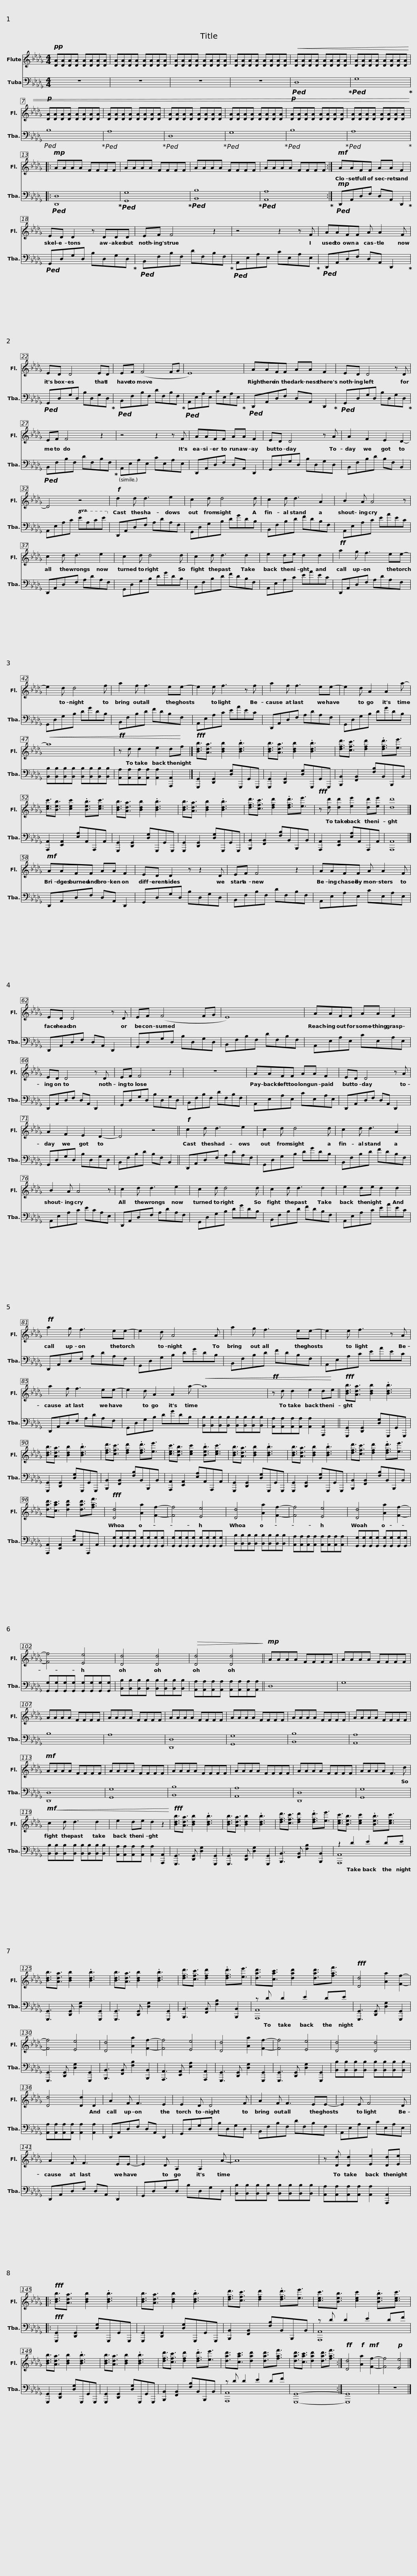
X:1
%%score 1 ( 2 3 )
L:1/8
M:4/4
I:linebreak $
K:Db
V:1 treble
V:2 bass
V:3 bass
V:1
!pp! [DA][DA][DA][DA] [DA][DA][DA][DA] | [DA][DA][DA][DA] [DA][DA][DA][DA] | [DA][DA][DA][DA] [DA][DA][DA][DA] | [DA][DA][DA][DA] [DA][DA][DA][DA] |!<(! [DA][DA][DA][DA] [DA][DA][DA][DA] |$ %5
 [DA][DA][DA][DA] [DA][DA][DA][DA] |!p! [DA][DA][DA][DA] [DA][DA][DA][DA] | [DA][DA][DA][DA] [DA][DA][DA][DA] | [DA][DA][DA][DA] [DA][DA][DA][DA] | [DA][DA][DA][DA] [DA][DA][DA][DA] |$ %10
!p! [DA][DA][DA][DA] [DA][DA][DA][DA] | [DA][DA][DA][DA] [DA][DA][DA][DA]!<)! |:!mp! AAAA FFFF | AAAA FFFF | AAAA FFFF |$ %15
 AAAA FFFF :|!mf! AAFF AA F2 | ED D2 z DDD |$ EF F4 z2 | z4 z2 z F | %20
 AAFF A A2 F | ED D4 ED |$ EF (F4 FG | E8) | AAFF AA F2 |$ %25
 ED D4 z D | EF F4 z2 | z4 z2 z F | AAFF AA F2 |$ ED D4 z A | %30
 A2 F2 E2 D2- | D4 z4 |!f! d2 d d3 e2 |$ c2 d d4 d | c2 d d3 A2 | %35
 B2 A A4 z | c2 d d3 e2 |$ c2 d d4 d | c2 d d3 d2 | e2 de d2 d2 | %40
!ff! a2 g f3 ee- |$ e2 d d4 f | a2 f f3 ee- | e2 e f3 z f |$ a2 f f3 ee- | %45
 e2 d A2 A2 a- |!<(! a8 |!ff! z d d2 e2 d!<)!f |]$!fff! [Bdb]3/2[Ada]3/2 [Bdb]2 .[Bdb]3 | [Bdb]3/2[Ada]3/2 [Bdb]2 .[Bdb]3 | %50
 [dfd']3/2[cfc']3/2 [dfd']2 .[dfd']3/2[ee']3/2 | [cec']3/2[Beb]3/2 [cec']2 .[Beb]3/2[cec']3/2 |$ [Bdb]3/2[Ada]3/2 [Bdb]2 .[Bdb]3 | [Bdb]3/2[Ada]3/2 [Bdb]2 .[Bdb]3 | [dfd']3/2[cfc']3/2 [dfd']2 .[dfd']3/2[ee']3/2 | %55
!fff! z [dd'] [dd']2 [ee']2 [dd'][ee'] | [dd']8 |]$!mf! AAFF AA F2 | ED D2 z z2 D | EF F4 z2 |$ %60
 AAFF A A2 F | ED D4 z D | EF (F4 FG |$ E8) | AAFF AA F2 | %65
 ED D4 z D |$ EF F4 z2 | z8 | AAFF AA F2 | ED D4 z A |$ %70
 A2 F2 E2 D2- | D4 z4 ||!f! c2 d d3 e2 | c2 d d4 d |$ c2 d d3 A2 | %75
 B2 A A4 z | c2 d d3 e2 | c2 d d4 d |$ c2 d d3 d2 | e2 de d2 d2 | %80
!ff! a2 g f3 ee- |$ e2 d A4 A | a2 g f3 ee- | e2 e f3 z A |$ a2 f f3 ee- | %85
 e2 d A2 A2 a- |!<(! a8 |!ff! z d d2 e2 d!<)!e ||$!fff! [Bdb]3/2[Ada]3/2 [Bdb]2 .[Bdb]3 | [Bdb]3/2[Ada]3/2 [Bdb]2 .[Bdb]3 | %90
 [dfd']3/2[cfc']3/2 [dfd']2 .[dfd']3/2[ee']3/2 | [cec']3/2[Beb]3/2 [cec']2 .[Beb]3/2[cec']3/2 |$ [Bdb]3/2[Ada]3/2 [Bdb]2 .[Bdb]3 | [Bdb]3/2[Ada]3/2 [Bdb]2 .[Bdb]3 | [dfd']3/2[cfc']3/2 [dfd']2 .[dfd']3/2[ee']3/2 | %95
 [dad']3/2[cac']3/2 [dad']2 [dad']3/2[faf']3/2 |$!fff! [Dd]4 [Aa]2 [Ff]2- | [Ff]4 [Ee]4 | [Dd]4 [Aa]2 [Ff]2- | [Ff]4 [Ee]4 | %100
 [Dd]4 [Aa]2 [Ff]2- |$ [Ff]4 [Ee]4 | [Dd]4 [Dd]4 |!>(! [Dd]4 [Dd]4!>)! ||!mp! AAAA FFFF | %105
 AAAA FFFF |$ AAAA FFFF | AAAA FFFF | AAAA FFFF | AAAA FFFF | %110
 AAAA FFFF |$ AAAA FFFF |!mf! AAAA FFFF | AAAA FFFF | AAAA FFFF | %115
 AAAA FFFF |$ AAAA FFFF | AAAA F3 d |!mf!!<(! c2 d d3 d2 | e2 de d2 z2!<)! | %120
!fff! [Bdb]3/2[Ada]3/2 [Bdb]2 .[Bdb]3 |$ [Bdb]3/2[Ada]3/2 [Bdb]2 .[Bdb]3 | [dfd']3/2[cfc']3/2 [dfd']2 .[dfd']3/2[ee']3/2 | [cec']3/2[Beb]3/2 [cec']2 .[Beb]3/2[cec']3/2 | [Bdb]3/2[Ada]3/2 [Bdb]2 .[Bdb]3 |$ %125
 [Bdb]3/2[Ada]3/2 [Bdb]2 .[Bdb]3 | [dfd']3/2[cfc']3/2 [dfd']2 .[dfd']3/2[ee']3/2 | [dad']3/2[cac']3/2 [dad']2 [dad']3/2[faf']3/2 |!fff! [Dd]4 [Aa]2 [Ff]2- | [Ff]4 [Ee]4 |$ %130
 [Dd]4 [Aa]2 [Ff]2- | [Ff]4 [Ee]4 | [Dd]4 [Aa]2 [Ff]2- | [Ff]4 [Ee]4 | [Dd]4 [Dd]4 | %135
 [Dd]4 [Dd]2 D2 |$ A2 F F3 E2 | E2 D D4 F | A2 F F3 EE- | E2 E F4 D |$ %140
 A2 F F3 EE- | E2 D A,2 A,2 A- | A8 | z [Dd] [Dd]2 [Ee]2 [Dd][Ee] |:$!fff! [Bdb]3/2[Ada]3/2 [Bdb]2 .[Bdb]3 | %145
 [Bdb]3/2[Ada]3/2 [Bdb]2 .[Bdb]3 | [dfd']3/2[cfc']3/2 [dfd']2 .[dfd']3/2[ee']3/2 | [cec']3/2[Beb]3/2 [cec']2 .[Beb]3/2[cec']3/2 |$ [Bdb]3/2[Ada]3/2 [Bdb]2 .[Bdb]3 | [Bdb]3/2[Ada]3/2 [Bdb]2 .[Bdb]3 | %150
 [dfd']3/2[cfc']3/2 [dfd']2 .[dfd']3/2[ee']3/2 | [dad']3/2[cac']3/2 [dad']2 [dad']3/2[faf']3/2 |$ [dad']3/2[cac']3/2 [dad']2 [dad']3/2[faf']3/2 :|!ff! [Dd]4!f! [Aa]2!mf! [Ff]2- | [Ff]4!p! [Ee]4 |] %155
V:2
 z8 | z8 | z8 | z8 |!ped! D,8!ped-up! |$ %5
!ped! G,8!ped-up! |!ped! B,8!ped-up! |!ped! A,8!ped-up! |!ped! D,8!ped-up! |!ped! G,8!ped-up! |$ %10
!ped! B,8!ped-up! |!ped! A,8!ped-up! |:!ped! [D,,D,]8!ped-up! |!ped! [G,,G,]8!ped-up! |!ped! [B,,B,]8!ped-up! |$ %15
!ped! [A,,A,]8!ped-up! :|!mp!!ped! D,,A,,D,F, D,A,, D,,2!ped-up! |!ped! G,,D,G,D, B,D,G,D,!ped-up! |$!ped! B,,F,B,F, DF,B,F,!ped-up! |!ped! A,,E,A,E, CE,A,E,!ped-up! | %20
!ped! D,,A,,D,F, D,A,, D,,2!ped-up! |!ped! G,,D,G,D, B,D,G,D,!ped-up! |$!ped! B,,F,B,F, DF,B,F,!ped-up! |!ped! A,,E,A,E, CE,A,E,!ped-up! |!ped! D,,A,,D,F, D,A,, D,,2!ped-up! |$ %25
!ped! G,,D,G,D, B,D,G,D,!ped-up! |!ped! B,,F,B,F, DF,B,F,!ped-up! | A,,E,A,E, CE,A,E, | D,,A,,D,F, D,A,, D,,2 |$ G,,D,G,D, B,D,G,D, | %30
 B,,F,B,D B,F, B,,2 | A,,E,A,C!8va(! EAce!8va)! | D,,A,,D,F, A,DA,F, |$ G,,D,G,B, DGDB, | B,,F,B,D FDB,F, | %35
 A,,E,A,C EAEC | D,,A,,D,F, A,DA,F, |$ G,,D,G,B, DGDB, | B,,F,B,D FDB,F, | A,,E,A,C EAEC | %40
 D,,A,,D,F, A,DA,F, |$ G,,D,G,B, DGDB, | B,,F,B,D FDB,F, | A,,E,A,C EAEC |$ D,,A,,D,F, A,DA,F, | %45
 G,,D,G,B, DGDB, | [B,,B,][B,,B,][B,,B,][B,,B,] [B,,B,][B,,B,][B,,B,][B,,B,] | [A,,A,][A,,A,][A,,A,][A,,A,] [A,,A,]2 [A,,,A,,]2 |]$ [G,,,G,,]2 [D,,G,,]2 [D,G,]G,,,G,,G,,, | [G,,,G,,]2 [D,,G,,]2 [D,G,]G,,,G,,G,,, | %50
 [B,,,B,,]2 [F,,B,,]2 [F,B,]B,,B,,,B,, | [A,,,A,,]2 [E,,A,,]2 [E,A,]A,,A,,,A,, |$ [G,,,G,,]2 [D,,G,,]2 [D,G,]G,,,G,,G,,, | [G,,,G,,]2 [D,,G,,]2 [D,G,]G,,,G,,G,,, | [B,,,B,,]2 [F,,B,,]2 [F,B,]B,,B,,,B,, | %55
 [A,,,A,,]2 [E,,A,,]2 [E,A,]A,,A,,,A,, | [A,,,A,,]8 |]$ D,,A,,D,F, D,A,, D,,2 | G,,D,G,D, B,D,G,D, | B,,F,B,F, DF,B,F, |$ %60
 A,,E,A,E, CE,A,E, | D,,A,,D,F, D,A,, D,,2 | G,,D,G,D, B,D,G,D, |$ B,,F,B,F, DF,B,F, | A,,E,A,E, CE,A,E, | %65
 D,,A,,D,F, D,A,, D,,2 |$ G,,D,G,D, B,D,G,D, | B,,F,B,F, DF,B,F, | A,,E,A,E, CE,A,E, | D,,A,,D,F, D,A,, D,,2 |$ %70
 G,,D,G,D, B,D,G,D, | B,,F,B,D B,F, B,,2 || D,,A,,D,F, A,DA,F, | G,,D,G,B, DGDB, |$ B,,F,B,D FDB,F, | %75
 A,,E,A,C ECA,E, | D,,A,,D,F, A,DA,F, | G,,D,G,B, DGDB, |$ B,,F,B,D FDB,F, | A,,E,A,C EAEC | %80
 D,,A,,D,F, A,DA,F, |$ G,,D,G,B, DGDB, | B,,F,B,D FDB,F, | A,,E,A,C EAEC |$ D,,A,,D,F, A,DA,F, | %85
 G,,D,G,B, DGDB, | [B,,B,][B,,B,][B,,B,][B,,B,] [B,,B,][B,,B,][B,,B,][B,,B,] | [A,,A,][A,,A,][A,,A,][A,,A,] [A,,A,]2 [A,,,A,,]2 ||$ [G,,,G,,]2 [D,,G,,]2 [D,G,]G,,,G,,G,,, | [G,,,G,,]2 [D,,G,,]2 [D,G,]G,,,G,,G,,, | %90
 [B,,,B,,]2 [F,,B,,]2 [F,B,]B,,B,,,B,, | [A,,,A,,]2 [E,,A,,]2 [E,A,]A,,A,,,A,, |$ [G,,,G,,]2 [D,,G,,]2 [D,G,]G,,,G,,G,,, | [G,,,G,,]2 [D,,G,,]2 [D,G,]G,,,G,,G,,, | [B,,,B,,]2 [F,,B,,]2 [F,B,]B,,B,,,B,, | %95
 [A,,,A,,]2 [E,,A,,]2 [E,A,]A,,A,,,A,, |$ [G,,G,][G,,G,][G,,G,][G,,G,] [G,,G,][G,,G,][G,,G,][G,,G,] | [G,,G,][G,,G,][G,,G,][G,,G,] [G,,G,][G,,G,][G,,G,][G,,G,] | [B,,B,][B,,B,][B,,B,][B,,B,] [B,,B,][B,,B,][B,,B,][B,,B,] | [A,,A,][A,,A,][A,,A,][A,,A,] [A,,A,][A,,A,][A,,A,][A,,A,] | %100
 [G,,G,][G,,G,][G,,G,][G,,G,] [G,,G,][G,,G,][G,,G,][G,,G,] |$ [G,,G,][G,,G,][G,,G,][G,,G,] [G,,G,][G,,G,][G,,G,][G,,G,] | [B,,B,][B,,B,][B,,B,][B,,B,] [B,,B,][B,,B,][B,,B,][B,,B,] | [A,,A,][A,,A,][A,,A,][A,,A,] [A,,A,][A,,A,][A,,A,][A,,A,] || D,8 | %105
 G,8 |$ B,8 | A,8 | [D,,D,]8 | [G,,G,]8 | %110
 [B,,B,]8 |$ [A,,A,]8 | [D,,D,]8 | [G,,G,]8 | [B,,B,]8 | %115
 [A,,A,]8 |$ [D,,D,]8 | [G,,G,]8 | [B,,B,][B,,B,][B,,B,][B,,B,] [B,,B,][B,,B,][B,,B,][B,,B,] | [A,,A,][A,,A,][A,,A,][A,,A,] [A,,A,]2 [A,,,A,,]2 | %120
 [G,,,G,,]3 [D,,G,,] [D,G,]2 [G,,,G,,]2 |$ [G,,,G,,]3 [D,,G,,] [D,G,]2 [G,,,G,,]2 | [B,,,B,,]3 [F,,B,,] [F,B,]2 [B,,,B,,]2 | z2 D2 E2 DE | [G,,,G,,]3 [D,,G,,] [D,G,]2 [G,,,G,,]2 |$ %125
 [G,,,G,,]3 [D,,G,,] [D,G,]2 [G,,,G,,]2 | [B,,,B,,]3 [F,,B,,] [F,B,]2 [B,,,B,,]2 | z D D2 E2 DE | [G,,,G,,]3 [D,,G,,] [D,G,]2 [G,,,G,,]2 | [G,,,G,,]3 [D,,G,,] [D,G,]2 [G,,,G,,]2 |$ %130
 [B,,,B,,]3 [F,,B,,] [F,B,]2 [B,,,B,,]2 | [A,,,A,,]3 [E,,A,,] [E,A,]2 [A,,,A,,]2 | [G,,,G,,]3 [D,,G,,] [D,G,]2 [G,,,G,,]2 | [G,,,G,,]3 [D,,G,,] [D,G,]2 [G,,,G,,]2 | [B,,B,][B,,B,][B,,B,][B,,B,] [B,,B,][B,,B,][B,,B,][B,,B,] | %135
 [A,,A,][A,,A,][A,,A,][A,,A,] [A,,A,]2 [A,,A,]2 |$ D,,A,,D,F, D,A,, D,,2 | G,,D,G,D, B,D,G,D, | B,,F,B,F, DF,B,F, | A,,E,A,E, CE,A,E, |$ %140
 D,,A,,D,F, D,A,, D,,2 | G,,D,G,D, B,D,G,D, | [B,,B,][B,,B,][B,,B,][B,,B,] [B,,B,][B,,B,][B,,B,][B,,B,] | [A,,A,][A,,A,][A,,A,][A,,A,] [A,,A,]2 [A,,,A,,]2 |:$!fff! [G,,,G,,]2 [D,,G,,]2 [D,G,]G,,,G,,G,,, | %145
 [G,,,G,,]2 [D,,G,,]2 [D,G,]G,,,G,,G,,, | [B,,,B,,]2 [F,,B,,]2 [F,B,]B,,B,,,B,, | z D D2 E2 DF |$ [G,,,G,,]2 [D,,G,,]2 [D,G,]G,,,G,,G,,, | [G,,,G,,]2 [D,,G,,]2 [D,G,]G,,,G,,G,,, | %150
 [B,,,B,,]2 [F,,B,,]2 [F,B,]B,,B,,,B,, | z D D2 E2 DF |$ [G,,,G,,]8- :| [G,,,G,,]8 | z8 |] %155
V:3
 x8 | x8 | x8 | x8 | x8 |$ %5
 x8 | x8 | x8 | x8 | x8 |$ %10
 x8 | x8 |: x8 | x8 | x8 |$ %15
 x8 :| x8 | x8 |$ x8 | x8 | %20
 x8 | x8 |$ x8 | x8 | x8 |$ %25
 x8 | x8 | x8 | x8 |$ x8 | %30
 x8 | x4!8va(! x4!8va)! | x8 |$ x8 | x8 | %35
 x8 | x8 |$ x8 | x8 | x8 | %40
 x8 |$ x8 | x8 | x8 |$ x8 | %45
 x8 | x8 | x8 |]$ x8 | x8 | %50
 x8 | x8 |$ x8 | x8 | x8 | %55
 x8 | x8 |]$ x8 | x8 | x8 |$ %60
 x8 | x8 | x8 |$ x8 | x8 | %65
 x8 |$ x8 | x8 | x8 | x8 |$ %70
 x8 | x8 || x8 | x8 |$ x8 | %75
 x8 | x8 | x8 |$ x8 | x8 | %80
 x8 |$ x8 | x8 | x8 |$ x8 | %85
 x8 | x8 | x8 ||$ x8 | x8 | %90
 x8 | x8 |$ x8 | x8 | x8 | %95
 x8 |$ x8 | x8 | x8 | x8 | %100
 x8 |$ x8 | x8 | x8 || x8 | %105
 x8 |$ x8 | x8 | x8 | x8 | %110
 x8 |$ x8 | x8 | x8 | x8 | %115
 x8 |$ x8 | x8 | x8 | x8 | %120
 x8 |$ x8 | x8 | [A,,,A,,]8 | x8 |$ %125
 x8 | x8 | [A,,,A,,]8 | x8 | x8 |$ %130
 x8 | x8 | x8 | x8 | x8 | %135
 x8 |$ x8 | x8 | x8 | x8 |$ %140
 x8 | x8 | x8 | x8 |:$ x8 | %145
 x8 | x8 | [A,,,A,,]8 |$ x8 | x8 | %150
 x8 | [A,,,A,,]8 |$ x8 :| x8 | x8 |] %155
